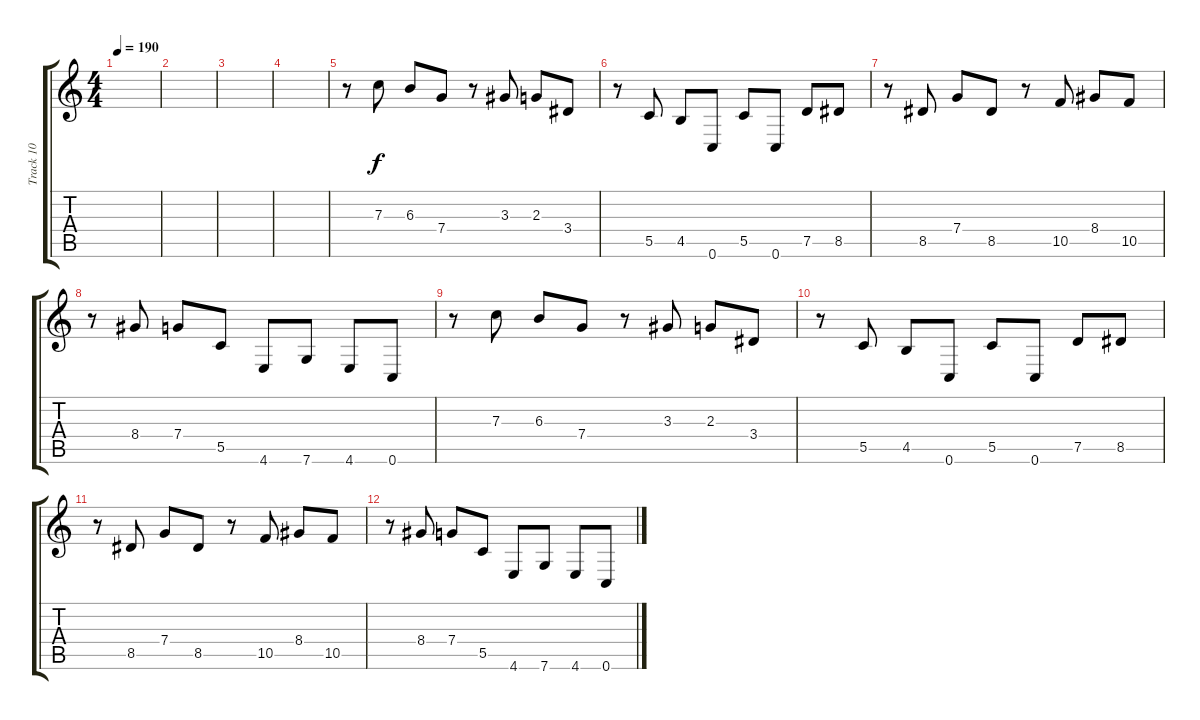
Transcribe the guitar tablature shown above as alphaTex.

\track ("Track 10" "Track 10") {instrument distortionguitar}
\staff {score tabs}
\tuning (D4 A3 F3 C3 G2 C2) {hide}
\ts (4 4)
\tempo 190
\clef g2
\ks c
|
|
|
|
r.8 7.3.8 6.3.8 7.4.8 r.8 3.3.8 2.3.8 3.4.8 |
r.8 5.5.8 4.5.8 0.6.8 5.5.8 0.6.8 7.5.8 8.5.8 |
r.8 8.5.8 7.4.8 8.5.8 r.8 10.5.8 8.4.8 10.5.8 |
r.8 8.4.8 7.4.8 5.5.8 4.6.8 7.6.8 4.6.8 0.6.8 |
r.8 7.3.8 6.3.8 7.4.8 r.8 3.3.8 2.3.8 3.4.8 |
r.8 5.5.8 4.5.8 0.6.8 5.5.8 0.6.8 7.5.8 8.5.8 |
r.8 8.5.8 7.4.8 8.5.8 r.8 10.5.8 8.4.8 10.5.8 |
r.8 8.4.8 7.4.8 5.5.8 4.6.8 7.6.8 4.6.8 0.6.8
